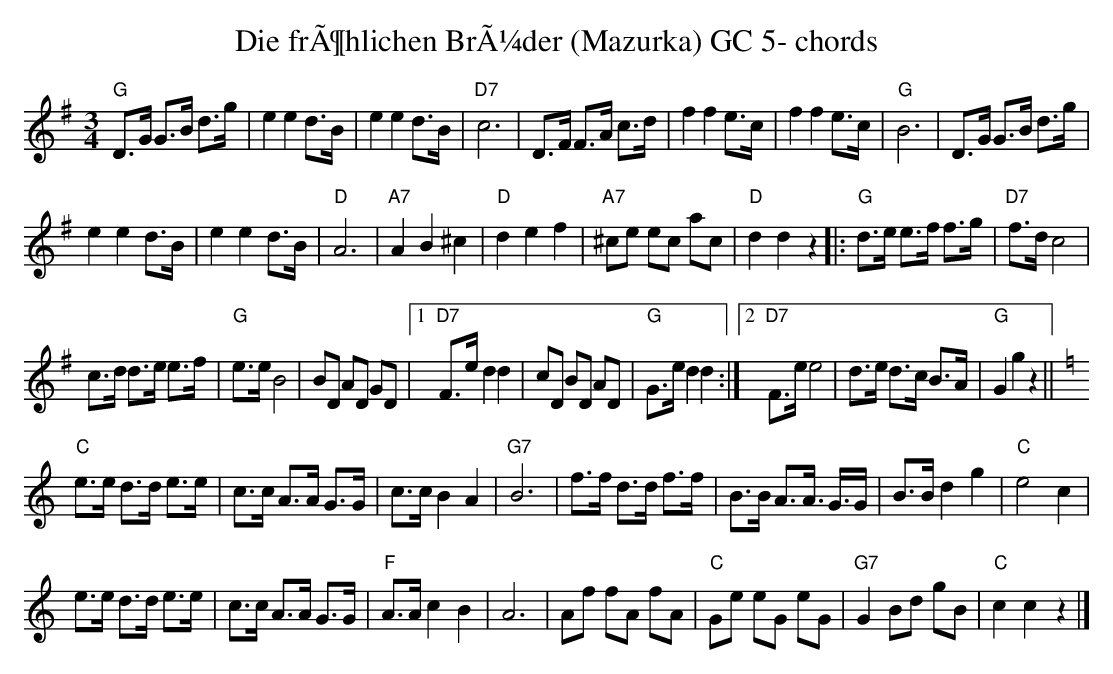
X:1
T:Die frÃ¶hlichen BrÃ¼der (Mazurka) GC 5- chords
M:3/4
L:1/8
K:Gmaj%%MIDI gchordon
"G"D>G G>B d>g | e2e2 d>B | e2e2 d>B | "D7"c6 | D>F F>A c>d | f2f2 e>c | f2f2 e>c | "G"B6 | D>G G>B d>g |
e2e2 d>B | e2e2 d>B | "D"A6 | "A7"A2B2^c2 | "D"d2e2f2 | "A7"^ce ec ac | "D"d2d2z2 |: "G"d>e e>f f>g | "D7"f>d c4 |
c>d d>e e>f | "G"e>e B4 | BD AD GD |1 "D7"F>e d2d2 | cD BD AD | "G"G>e d2d2 :|2 "D7"F>e e4 | d>e d>c B>A | "G"G2g2z2 || [K:Cmaj]
"C"e>e d>d e>e | c>c A>A G>G | c>c B2A2 | "G7"B6 | f>f d>d f>f | B>B A>A> G>G | B>B d2g2 | "C"e4c2 |
e>e d>d e>e | c>c A>A G>G | "F"A>A c2B2 | A6 | Af fA fA | "C"Ge eG eG | "G7"G2 Bd gB | "C"c2c2z2 |]
